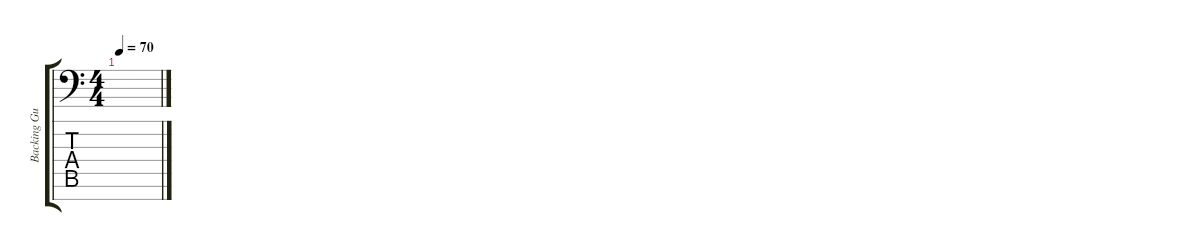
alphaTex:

\track ("Backing Guitar I" "Backing Gu") {instrument overdrivenguitar}
\staff {score tabs}
\tuning (E4 B3 G3 D3 A2 D2 C-1) {hide}
\ts (4 4)
\tempo 70
\clef f4
\ks c
